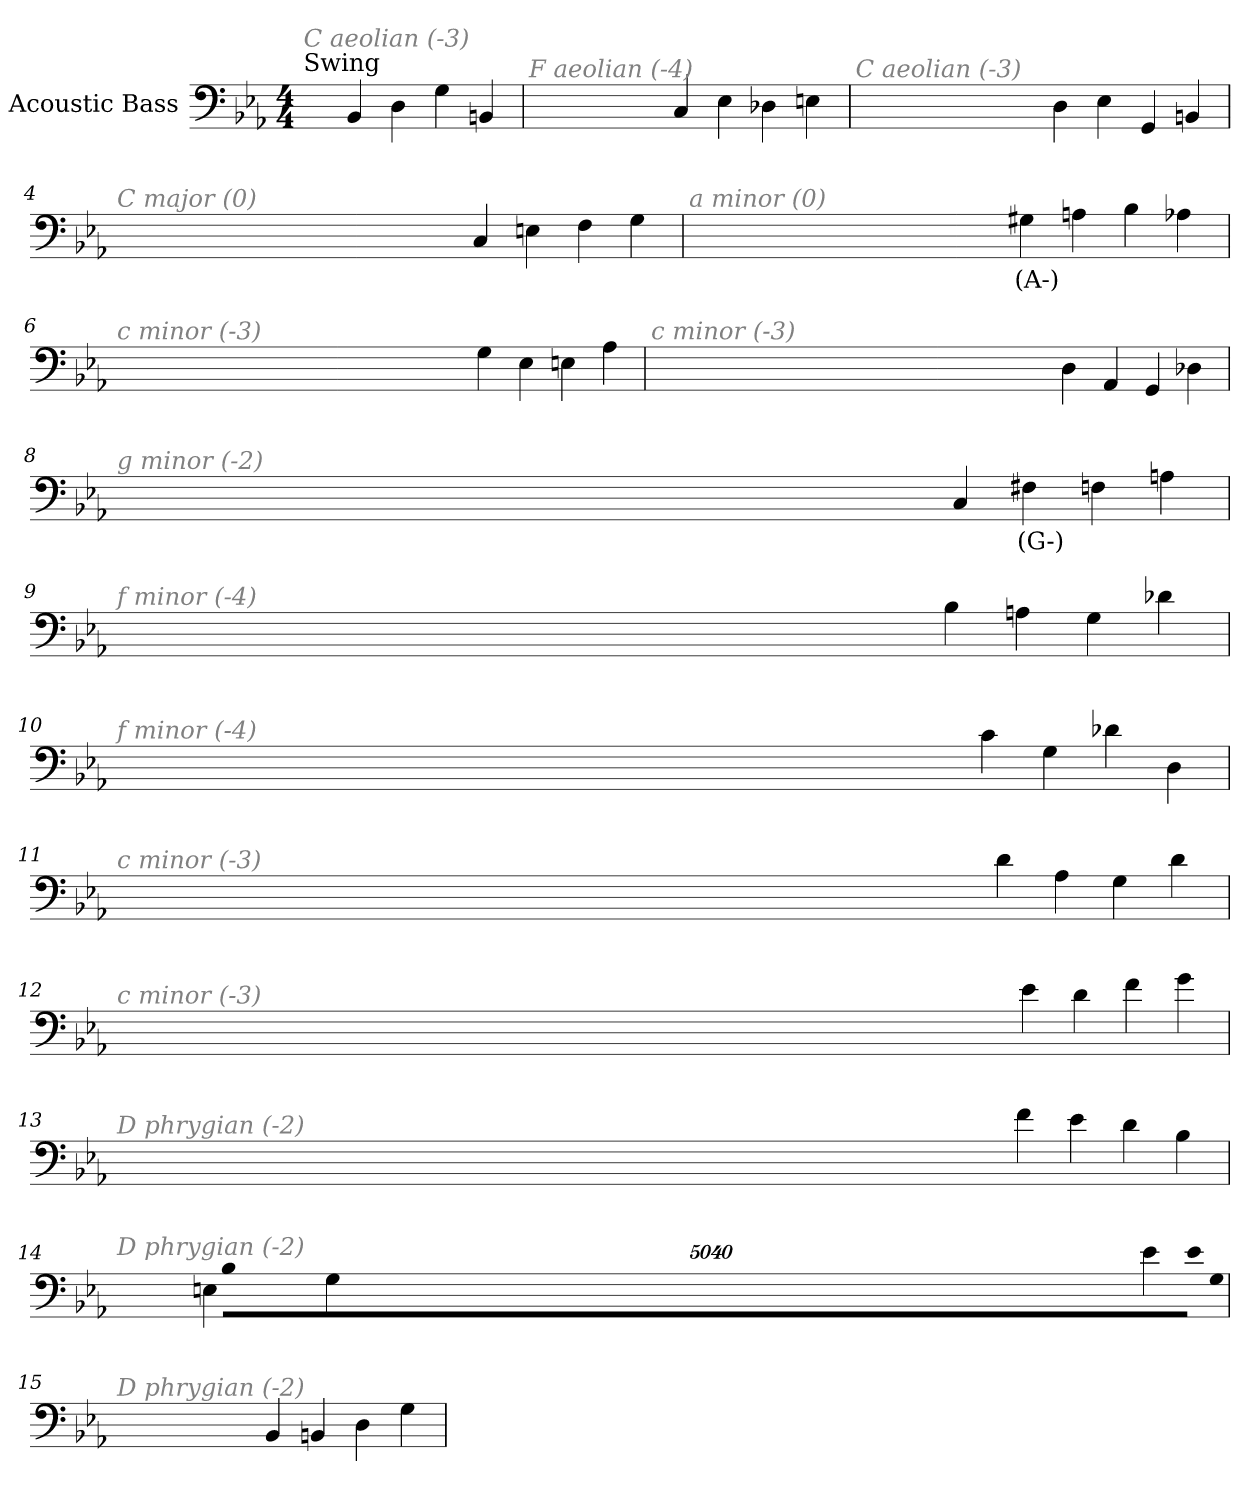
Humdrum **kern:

**kern	**text
*part1	*part1
*staff1	*staff1
*I"Acoustic Bass	*
*clefF4	*
*ITrd7c12	*
*k[b-e-a-]	*
*E-:	*
*M4/4	*
*MM220	*
=1	=1
!LO:TX:a:t=Swing	!
!LO:TX:i:color=#808080:t=C aeolian (-3)	!
4BBB-	.
4DD	.
4GG	.
4BBBn	.
=2	=2
!LO:TX:i:color=#808080:t=F aeolian (-4)	!
4CC	.
4EE-	.
4DD-X	.
4EEn	.
=3	=3
!LO:TX:i:color=#808080:t=C aeolian (-3)	!
4DD	.
4EE-	.
4GGG	.
4BBBn	.
=4	=4
!LO:TX:i:color=#808080:t=C major (0)	!
4CC	.
4EEn	.
4FF	.
4GG	.
=5	=5
!LO:TX:i:color=#808080:t=a minor (0)	!
4GG#Xi	(A-)
4AAn	.
4BB-	.
4AA-Xj	.
=6	=6
!LO:TX:i:color=#808080:t=c minor (-3)	!
4GG	.
4EE-	.
4EEn	.
4AA-	.
=7	=7
!LO:TX:i:color=#808080:t=c minor (-3)	!
4DD	.
4AAA-	.
4GGG	.
4DD-X	.
=8	=8
!LO:TX:i:color=#808080:t=g minor (-2)	!
4CC	.
4FF#Xi	(G-)
4FF	.
4AAn	.
=9	=9
!LO:TX:i:color=#808080:t=f minor (-4)	!
4BB-	.
4AAn	.
4GG	.
4D-X	.
=10	=10
!LO:TX:i:color=#808080:t=f minor (-4)	!
4C	.
4GG	.
4D-X	.
4DD	.
=11	=11
!LO:TX:i:color=#808080:t=c minor (-3)	!
4D	.
4AA-	.
4GG	.
4D	.
=12	=12
!LO:TX:i:color=#808080:t=c minor (-3)	!
4E-	.
4D	.
4F	.
4G	.
=13	=13
!LO:TX:i:color=#808080:t=D phrygian (-2)	!
4F	.
4E-	.
4D	.
4BB-	.
=14	=14
!LO:TX:i:color=#808080:t=D phrygian (-2)	!
4E-	.
!LO:N:vis=8	!
40320%3347E-L	.
!LO:N:vis=8	!
40320%3347GG	.
!LO:N:vis=8	!
40320%3347BB-J	.
4EEn	.
4GG	.
=15	=15
!LO:TX:i:color=#808080:t=D phrygian (-2)	!
4BBB-	.
4BBBn	.
4DD	.
4GG	.
=	=
*-	*-
